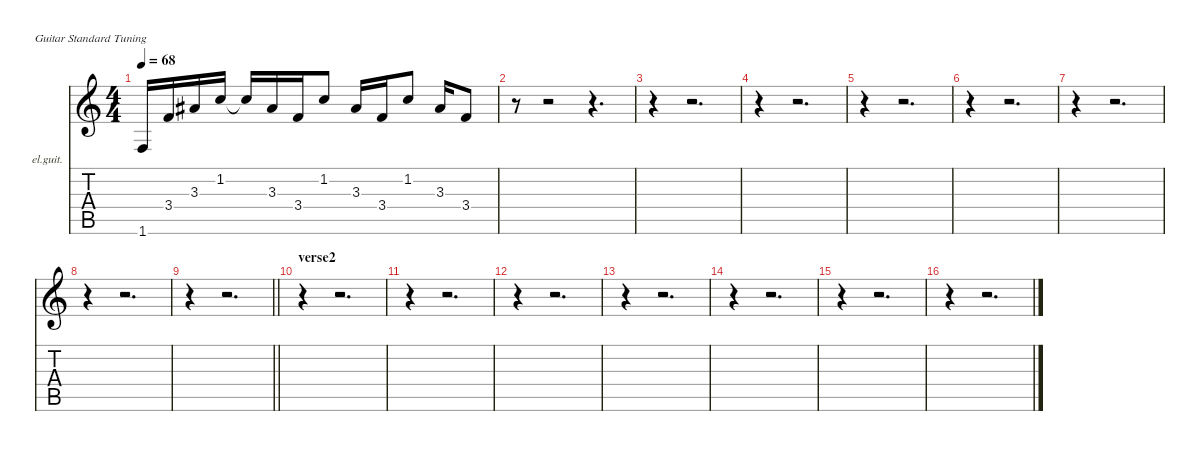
\defaultSystemsLayout 4
\hideDynamics
\bracketExtendMode nobrackets
\firstSystemTrackNameOrientation horizontal
\otherSystemsTrackNameOrientation horizontal
\track ("Acoustic Guitar" "el.guit.") {instrument electricguitarclean}
\staff {score tabs}
\tuning (E4 B3 G3 D3 A2 E2)
\ts (4 4)
\tempo 68
\clef g2
\ks c
1.6.16{dy f} 3.4.16 3.3{acc #}.16 1.2.16 1.2{t}.16 3.3{acc #}.16 3.4.16 1.2.8 3.3{acc #}.16 3.4.16 1.2.8 3.3{acc #}.16 3.4.8 |
r.8 r.2 r.4{d} |
r.4 r.2{d} |
r.4 r.2{d} |
r.4 r.2{d} |
r.4 r.2{d} |
r.4 r.2{d} |
r.4 r.2{d} |
\barLineRight lightlight
r.4 r.2{d} |
\section ("" "verse2")
r.4 r.2{d} |
r.4 r.2{d} |
r.4 r.2{d} |
r.4 r.2{d} |
r.4 r.2{d} |
r.4 r.2{d} |
r.4 r.2{d}
